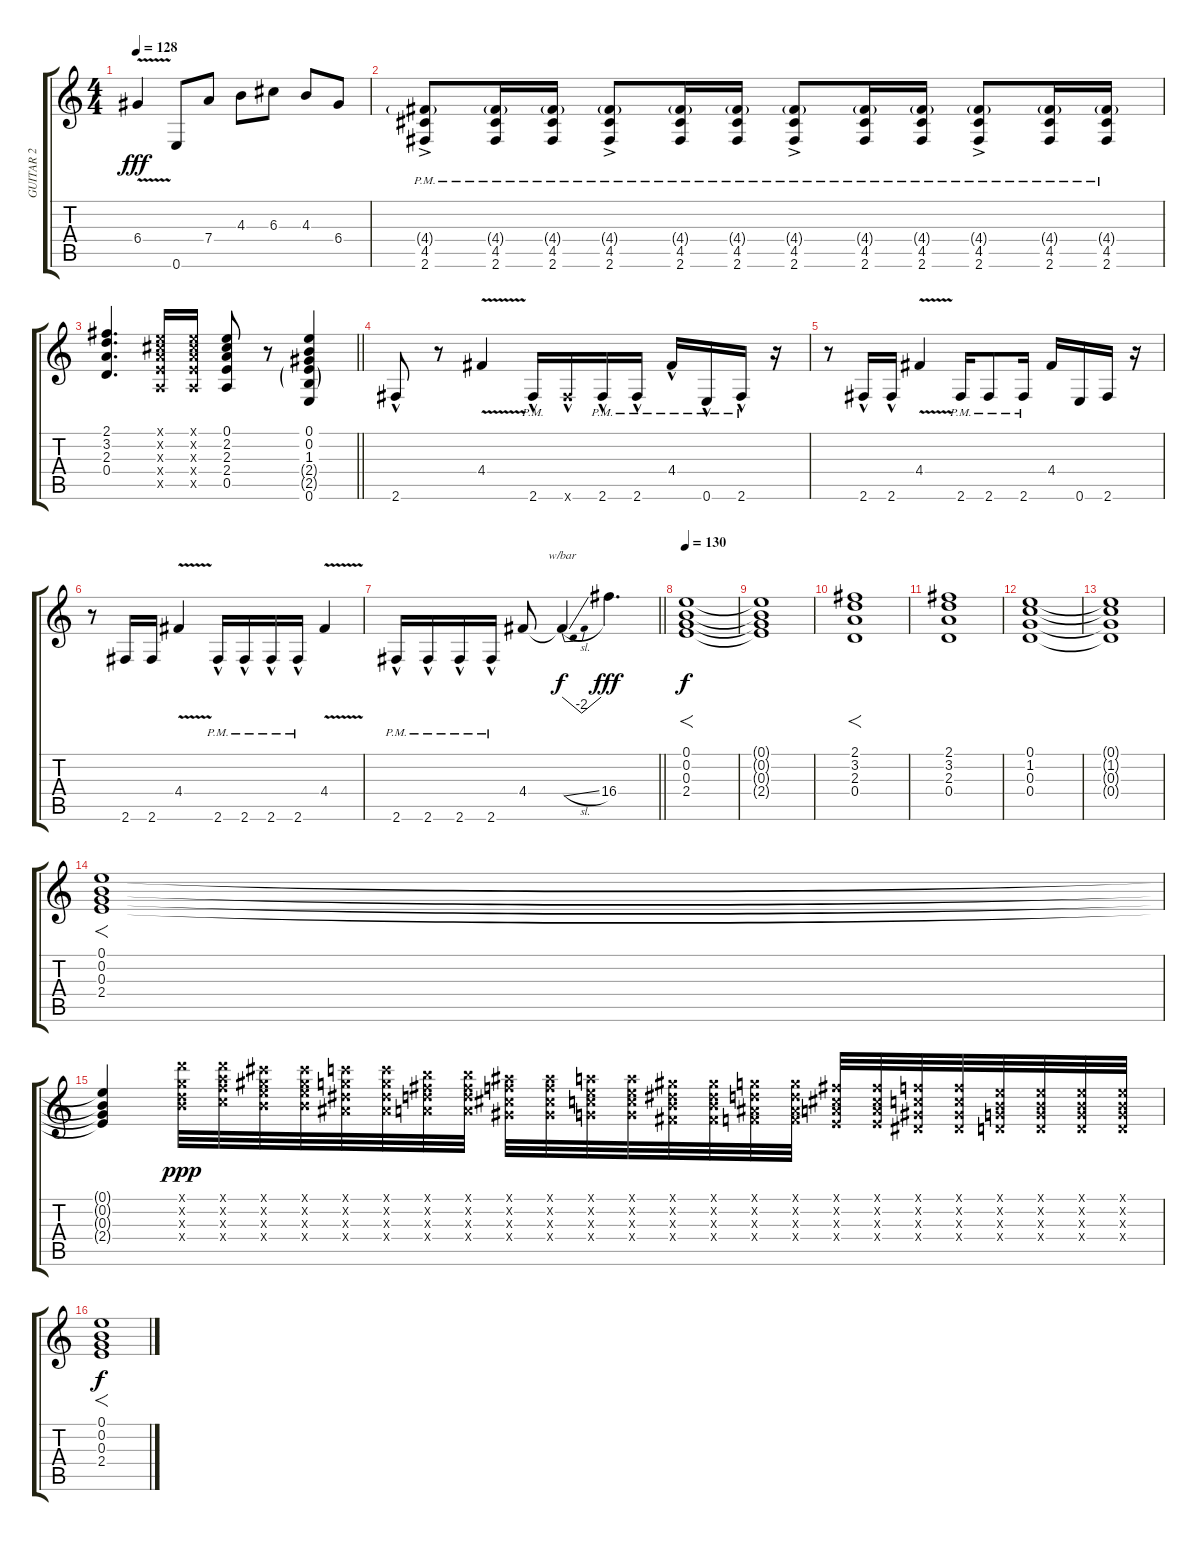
\track ("GUITAR 2" "GUITAR 2") {instrument overdrivenguitar}
\staff {score tabs}
\tuning (E4 B3 G3 D3 A2 E2) {hide}
\ts (4 4)
\tempo 128
\clef g2
\ks c
6.4{v}.4{dy fff} 0.6.8 7.4.8 4.3.8 6.3.8 4.3.8 6.4.8 |
(4.4{g pm} 4.5{pm} 2.6{ac pm}).8 (4.4{g pm} 4.5{pm} 2.6{pm}).16 (4.4{g pm} 4.5{pm} 2.6{pm}).16 (4.4{g pm} 4.5{pm} 2.6{ac pm}).8 (4.4{g pm} 4.5{pm} 2.6{pm}).16 (4.4{g pm} 4.5{pm} 2.6{pm}).16 (4.4{g pm} 4.5{pm} 2.6{ac pm}).8 (4.4{g pm} 4.5{pm} 2.6{pm}).16 (4.4{g pm} 4.5{pm} 2.6{pm}).16 (4.4{g pm} 4.5{pm} 2.6{ac pm}).8 (4.4{g pm} 4.5{pm} 2.6{pm}).16 (4.4{g pm} 4.5{pm} 2.6{pm}).16 |
\barLineRight lightlight
(2.1 3.2 2.3 0.4).4{d} (0.1{x} 2.2{x} 2.3{x} 2.4{x} 0.5{x}).16 (0.1{x} 2.2{x} 2.3{x} 2.4{x} 0.5{x}).16 (0.1 2.2 2.3 2.4 0.5).8 r.8 (0.1 0.2 1.3 2.4{g} 2.5{g} 0.6).4 |
2.6{hac}.8 r.8 4.4{v}.4 2.6{hac pm}.16 2.6{hac x}.16 2.6{hac pm}.16 2.6{hac pm}.16 4.4{hac pm}.16 0.6{hac pm}.16 2.6{hac pm}.16 r.16 |
r.8 2.6{hac}.16 2.6{hac}.16 4.4{v}.4 2.6{pm}.16 2.6{pm}.8 2.6{pm}.16 4.4.16 0.6.16 2.6.16 r.16 |
r.8 2.6.16 2.6.16 4.4{v}.4 2.6{hac pm}.16 2.6{hac pm}.16 2.6{hac pm}.16 2.6{hac pm}.16 4.4{v}.4 |
\barLineRight lightlight
2.6{hac pm}.16 2.6{hac pm}.16 2.6{hac pm}.16 2.6{hac pm}.16 4.4.8 4.4{sl t}.4{tbe (dip default 0 0 30 -8 60 0) dy f} 16.4.4{d dy fff} |
\tempo 130
(0.1 0.2 0.3 2.4).1{f dy f} |
(0.1{t} 0.2{t} 0.3{t} 2.4{t}).1 |
(2.1 3.2 2.3 0.4).1{f} |
(2.1 3.2 2.3 0.4).1 |
(0.1 1.2 0.3 0.4).1 |
(0.1{t} 1.2{t} 0.3{t} 0.4{t}).1 |
(0.1 0.2 0.3 2.4).1{f} |
(0.1{t} 0.2{t} 0.3{t} 2.4{t}).4 (10.1{x} 8.2{x} 7.3{x} 9.4{x}).32{dy ppp} (10.1{x} 10.2{x} 10.3{x} 10.4{x}).32 (9.1{x} 9.2{x} 9.3{x} 9.4{x}).32 (9.1{x} 9.2{x} 9.3{x} 9.4{x}).32 (8.1{x} 8.2{x} 8.3{x} 8.4{x}).32 (8.1{x} 8.2{x} 8.3{x} 8.4{x}).32 (7.1{x} 7.2{x} 7.3{x} 7.4{x}).32 (7.1{x} 7.2{x} 7.3{x} 7.4{x}).32 (6.1{x} 6.2{x} 6.3{x} 6.4{x}).32 (6.1{x} 6.2{x} 6.3{x} 6.4{x}).32 (5.1{x} 5.2{x} 5.3{x} 5.4{x}).32 (5.1{x} 5.2{x} 5.3{x} 5.4{x}).32 (4.1{x} 4.2{x} 4.3{x} 4.4{x}).32 (4.1{x} 4.2{x} 4.3{x} 4.4{x}).32 (3.1{x} 3.2{x} 3.3{x} 3.4{x}).32 (3.1{x} 3.2{x} 3.3{x} 3.4{x}).32 (2.1{x} 2.2{x} 2.3{x} 2.4{x}).32 (2.1{x} 2.2{x} 2.3{x} 2.4{x}).32 (1.1{x} 1.2{x} 1.3{x} 1.4{x}).32 (1.1{x} 1.2{x} 1.3{x} 1.4{x}).32 (0.1{x} 0.2{x} 0.3{x} 0.4{x}).32 (0.1{x} 0.2{x} 0.3{x} 0.4{x}).32 (0.1{x} 0.2{x} 0.3{x} 0.4{x}).32 (0.1{x} 0.2{x} 0.3{x} 0.4{x}).32 |
(0.1 0.2 0.3 2.4).1{f dy f}
